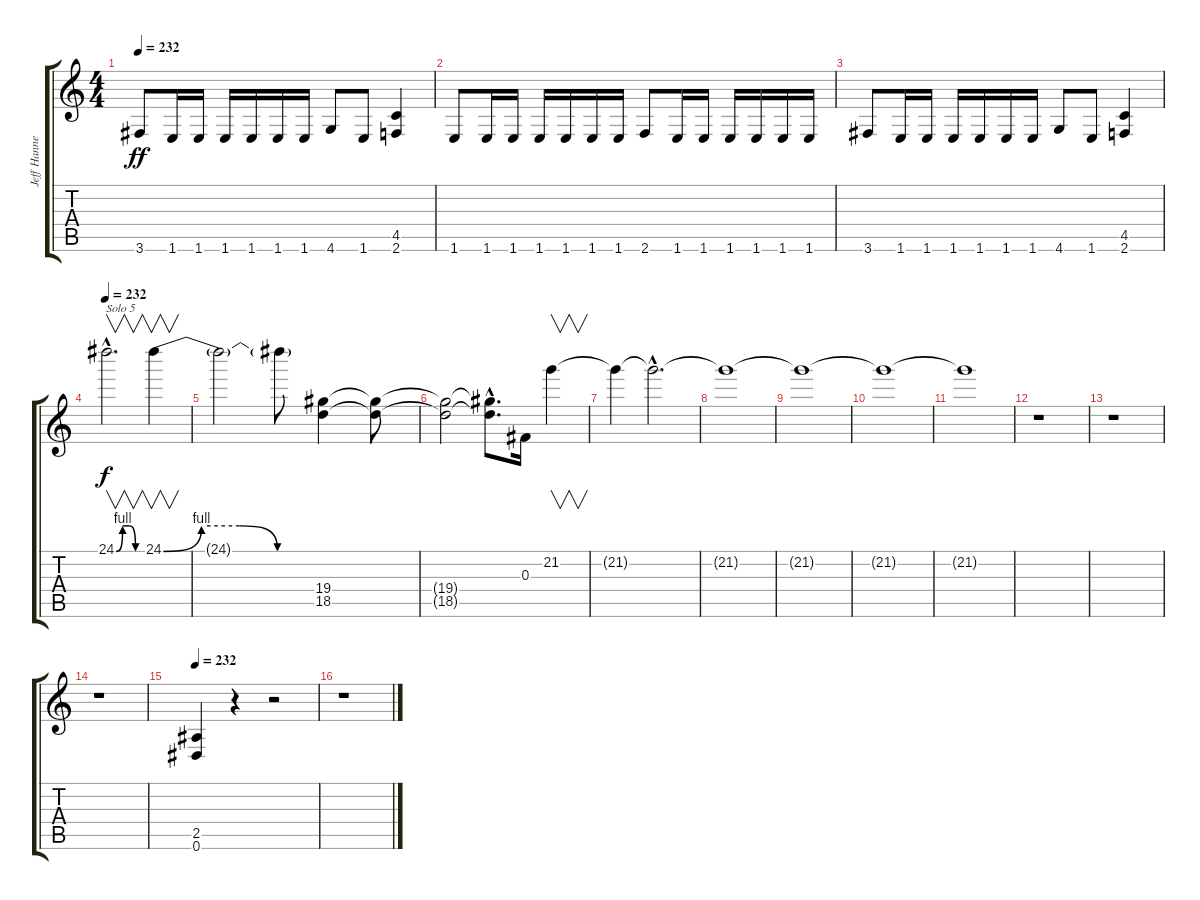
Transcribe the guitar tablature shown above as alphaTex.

\track ("Jeff Hanneman" "Jeff Hanne") {instrument distortionguitar}
\staff {score tabs}
\tuning (Eb4 Bb3 Gb3 Db3 Ab2 Eb2) {hide}
\ts (4 4)
\tempo 232
\clef g2
\ks c
3.6.8{dy ff} 1.6.16 1.6.16 1.6.16 1.6.16 1.6.16 1.6.16 4.6.8 1.6.8 (4.5 2.6).4 |
1.6.8 1.6.16 1.6.16 1.6.16 1.6.16 1.6.16 1.6.16 2.6.8 1.6.16 1.6.16 1.6.16 1.6.16 1.6.16 1.6.16 |
3.6.8 1.6.16 1.6.16 1.6.16 1.6.16 1.6.16 1.6.16 4.6.8 1.6.8 (4.5 2.6).4 |
\tempo 232
24.1{be (custom 0 0 15 4 30 4 45 0 60 0) hac}.2{v d txt "Solo 5" dy f volume 15} 24.1{be (custom 0 0 15 4 30 4 45 0 60 0)}.4{v} |
24.1{t}.2 24.1{t}.8 (19.4 18.5).4 (19.4{t} 18.5{t}).8 |
(19.4{t} 18.5{t}).2 (19.4{hac t} 18.5{hac t}).8{d} 0.3.16 21.2.4{v} |
21.2{t}.4 21.2{hac t}.2{d} |
21.2{t}.1 |
21.2{t}.1 |
21.2{t}.1 |
21.2{t}.1 |
r.1 |
r.1 |
r.1 |
\tempo 232
(2.5 0.6).4{volume 14} r.4 r.2 |
r.1
